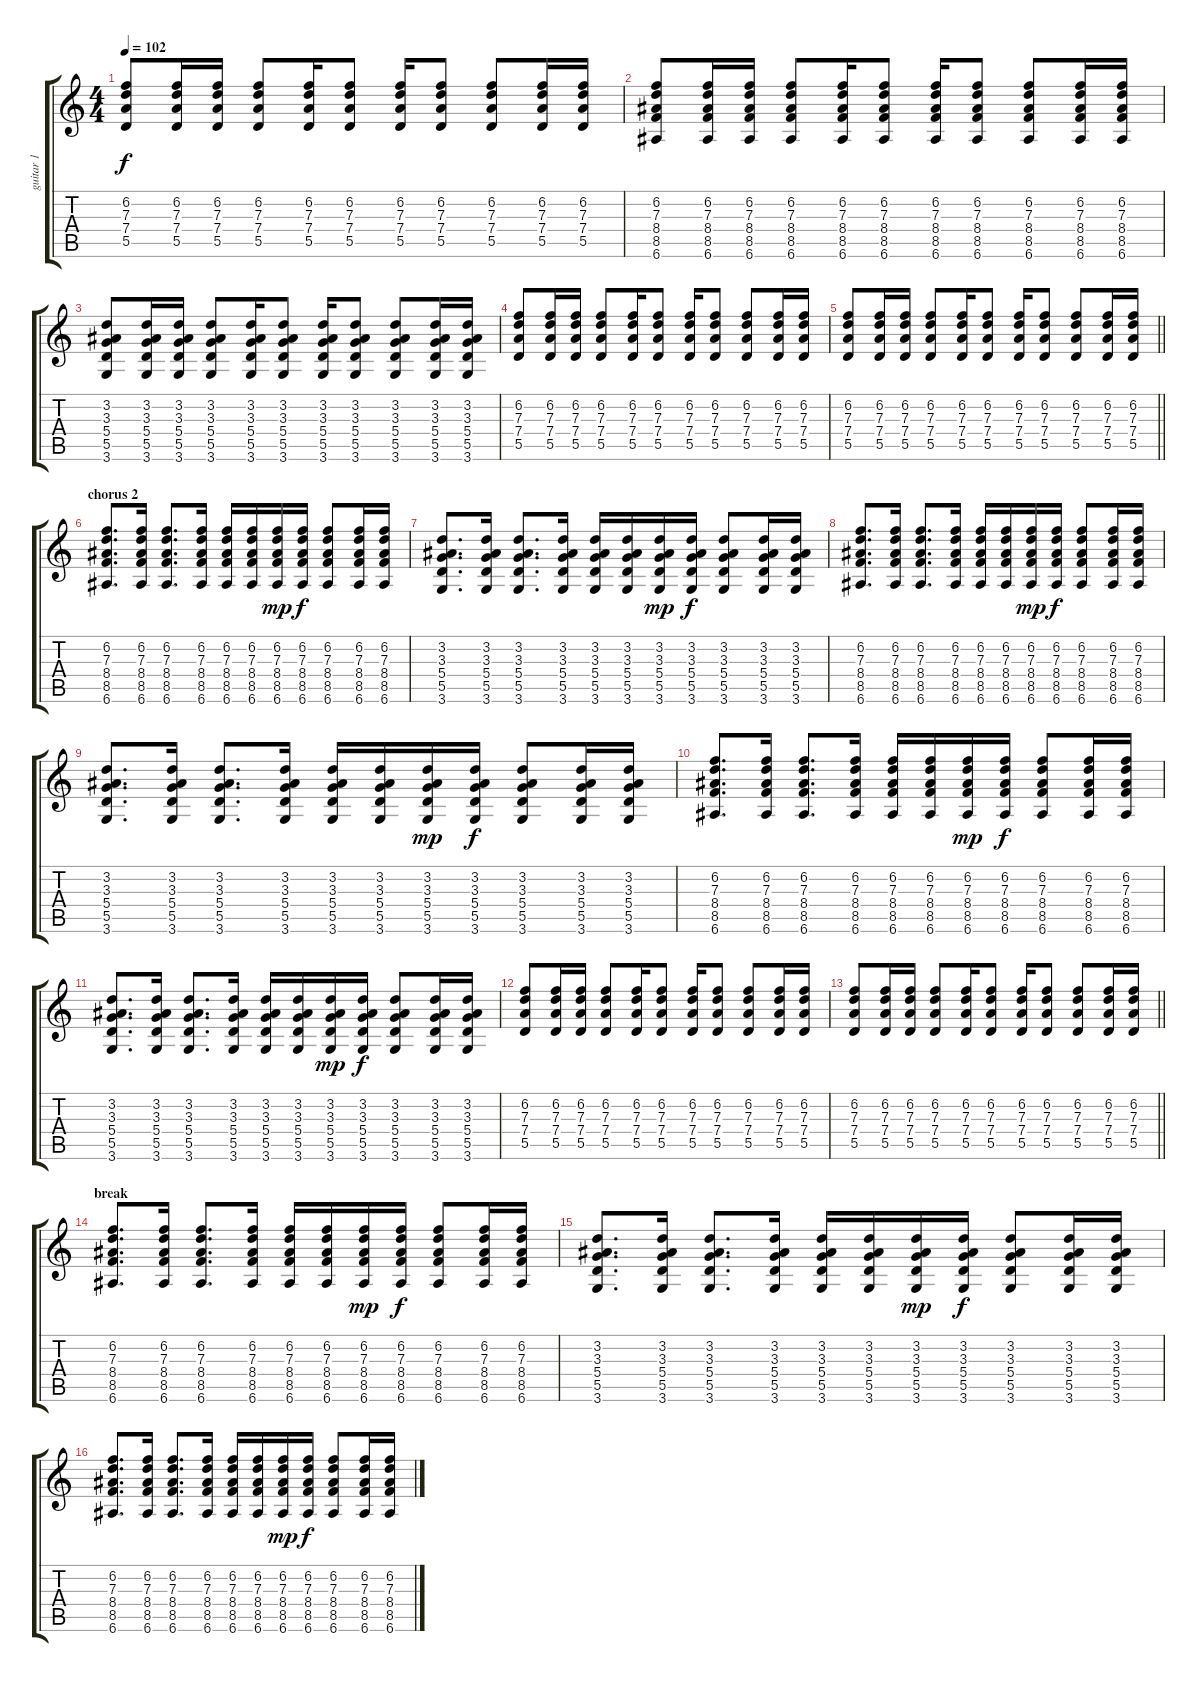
\track ("guitar 1" "guitar 1") {instrument acousticguitarsteel}
\staff {score tabs}
\tuning (E4 B3 G3 D3 A2 E2) {hide}
\ts (4 4)
\tempo 102
\clef g2
\ks c
(6.2 7.3 7.4 5.5).8{dy f} (6.2 7.3 7.4 5.5).16 (6.2 7.3 7.4 5.5).16 (6.2 7.3 7.4 5.5).8 (6.2 7.3 7.4 5.5).16 (6.2 7.3 7.4 5.5).8 (6.2 7.3 7.4 5.5).16 (6.2 7.3 7.4 5.5).8 (6.2 7.3 7.4 5.5).8 (6.2 7.3 7.4 5.5).16 (6.2 7.3 7.4 5.5).16 |
(6.2 7.3 8.4 8.5 6.6).8 (6.2 7.3 8.4 8.5 6.6).16 (6.2 7.3 8.4 8.5 6.6).16 (6.2 7.3 8.4 8.5 6.6).8 (6.2 7.3 8.4 8.5 6.6).16 (6.2 7.3 8.4 8.5 6.6).8 (6.2 7.3 8.4 8.5 6.6).16 (6.2 7.3 8.4 8.5 6.6).8 (6.2 7.3 8.4 8.5 6.6).8 (6.2 7.3 8.4 8.5 6.6).16 (6.2 7.3 8.4 8.5 6.6).16 |
(3.2 3.3 5.4 5.5 3.6).8 (3.2 3.3 5.4 5.5 3.6).16 (3.2 3.3 5.4 5.5 3.6).16 (3.2 3.3 5.4 5.5 3.6).8 (3.2 3.3 5.4 5.5 3.6).16 (3.2 3.3 5.4 5.5 3.6).8 (3.2 3.3 5.4 5.5 3.6).16 (3.2 3.3 5.4 5.5 3.6).8 (3.2 3.3 5.4 5.5 3.6).8 (3.2 3.3 5.4 5.5 3.6).16 (3.2 3.3 5.4 5.5 3.6).16 |
(6.2 7.3 7.4 5.5).8 (6.2 7.3 7.4 5.5).16 (6.2 7.3 7.4 5.5).16 (6.2 7.3 7.4 5.5).8 (6.2 7.3 7.4 5.5).16 (6.2 7.3 7.4 5.5).8 (6.2 7.3 7.4 5.5).16 (6.2 7.3 7.4 5.5).8 (6.2 7.3 7.4 5.5).8 (6.2 7.3 7.4 5.5).16 (6.2 7.3 7.4 5.5).16 |
\barLineRight lightlight
(6.2 7.3 7.4 5.5).8 (6.2 7.3 7.4 5.5).16 (6.2 7.3 7.4 5.5).16 (6.2 7.3 7.4 5.5).8 (6.2 7.3 7.4 5.5).16 (6.2 7.3 7.4 5.5).8 (6.2 7.3 7.4 5.5).16 (6.2 7.3 7.4 5.5).8 (6.2 7.3 7.4 5.5).8 (6.2 7.3 7.4 5.5).16 (6.2 7.3 7.4 5.5).16 |
\section ("" "chorus 2")
(6.2 7.3 8.4 8.5 6.6).8{d} (6.2 7.3 8.4 8.5 6.6).16 (6.2 7.3 8.4 8.5 6.6).8{d} (6.2 7.3 8.4 8.5 6.6).16 (6.2 7.3 8.4 8.5 6.6).16 (6.2 7.3 8.4 8.5 6.6).16 (6.2 7.3 8.4 8.5 6.6).16{dy mp} (6.2 7.3 8.4 8.5 6.6).16{dy f} (6.2 7.3 8.4 8.5 6.6).8 (6.2 7.3 8.4 8.5 6.6).16 (6.2 7.3 8.4 8.5 6.6).16 |
(3.2 3.3 5.4 5.5 3.6).8{d} (3.2 3.3 5.4 5.5 3.6).16 (3.2 3.3 5.4 5.5 3.6).8{d} (3.2 3.3 5.4 5.5 3.6).16 (3.2 3.3 5.4 5.5 3.6).16 (3.2 3.3 5.4 5.5 3.6).16 (3.2 3.3 5.4 5.5 3.6).16{dy mp} (3.2 3.3 5.4 5.5 3.6).16{dy f} (3.2 3.3 5.4 5.5 3.6).8 (3.2 3.3 5.4 5.5 3.6).16 (3.2 3.3 5.4 5.5 3.6).16 |
(6.2 7.3 8.4 8.5 6.6).8{d} (6.2 7.3 8.4 8.5 6.6).16 (6.2 7.3 8.4 8.5 6.6).8{d} (6.2 7.3 8.4 8.5 6.6).16 (6.2 7.3 8.4 8.5 6.6).16 (6.2 7.3 8.4 8.5 6.6).16 (6.2 7.3 8.4 8.5 6.6).16{dy mp} (6.2 7.3 8.4 8.5 6.6).16{dy f} (6.2 7.3 8.4 8.5 6.6).8 (6.2 7.3 8.4 8.5 6.6).16 (6.2 7.3 8.4 8.5 6.6).16 |
(3.2 3.3 5.4 5.5 3.6).8{d} (3.2 3.3 5.4 5.5 3.6).16 (3.2 3.3 5.4 5.5 3.6).8{d} (3.2 3.3 5.4 5.5 3.6).16 (3.2 3.3 5.4 5.5 3.6).16 (3.2 3.3 5.4 5.5 3.6).16 (3.2 3.3 5.4 5.5 3.6).16{dy mp} (3.2 3.3 5.4 5.5 3.6).16{dy f} (3.2 3.3 5.4 5.5 3.6).8 (3.2 3.3 5.4 5.5 3.6).16 (3.2 3.3 5.4 5.5 3.6).16 |
(6.2 7.3 8.4 8.5 6.6).8{d} (6.2 7.3 8.4 8.5 6.6).16 (6.2 7.3 8.4 8.5 6.6).8{d} (6.2 7.3 8.4 8.5 6.6).16 (6.2 7.3 8.4 8.5 6.6).16 (6.2 7.3 8.4 8.5 6.6).16 (6.2 7.3 8.4 8.5 6.6).16{dy mp} (6.2 7.3 8.4 8.5 6.6).16{dy f} (6.2 7.3 8.4 8.5 6.6).8 (6.2 7.3 8.4 8.5 6.6).16 (6.2 7.3 8.4 8.5 6.6).16 |
(3.2 3.3 5.4 5.5 3.6).8{d} (3.2 3.3 5.4 5.5 3.6).16 (3.2 3.3 5.4 5.5 3.6).8{d} (3.2 3.3 5.4 5.5 3.6).16 (3.2 3.3 5.4 5.5 3.6).16 (3.2 3.3 5.4 5.5 3.6).16 (3.2 3.3 5.4 5.5 3.6).16{dy mp} (3.2 3.3 5.4 5.5 3.6).16{dy f} (3.2 3.3 5.4 5.5 3.6).8 (3.2 3.3 5.4 5.5 3.6).16 (3.2 3.3 5.4 5.5 3.6).16 |
(6.2 7.3 7.4 5.5).8 (6.2 7.3 7.4 5.5).16 (6.2 7.3 7.4 5.5).16 (6.2 7.3 7.4 5.5).8 (6.2 7.3 7.4 5.5).16 (6.2 7.3 7.4 5.5).8 (6.2 7.3 7.4 5.5).16 (6.2 7.3 7.4 5.5).8 (6.2 7.3 7.4 5.5).8 (6.2 7.3 7.4 5.5).16 (6.2 7.3 7.4 5.5).16 |
\barLineRight lightlight
(6.2 7.3 7.4 5.5).8 (6.2 7.3 7.4 5.5).16 (6.2 7.3 7.4 5.5).16 (6.2 7.3 7.4 5.5).8 (6.2 7.3 7.4 5.5).16 (6.2 7.3 7.4 5.5).8 (6.2 7.3 7.4 5.5).16 (6.2 7.3 7.4 5.5).8 (6.2 7.3 7.4 5.5).8 (6.2 7.3 7.4 5.5).16 (6.2 7.3 7.4 5.5).16 |
\section ("" "break")
(6.2 7.3 8.4 8.5 6.6).8{d} (6.2 7.3 8.4 8.5 6.6).16 (6.2 7.3 8.4 8.5 6.6).8{d} (6.2 7.3 8.4 8.5 6.6).16 (6.2 7.3 8.4 8.5 6.6).16 (6.2 7.3 8.4 8.5 6.6).16 (6.2 7.3 8.4 8.5 6.6).16{dy mp} (6.2 7.3 8.4 8.5 6.6).16{dy f} (6.2 7.3 8.4 8.5 6.6).8 (6.2 7.3 8.4 8.5 6.6).16 (6.2 7.3 8.4 8.5 6.6).16 |
(3.2 3.3 5.4 5.5 3.6).8{d} (3.2 3.3 5.4 5.5 3.6).16 (3.2 3.3 5.4 5.5 3.6).8{d} (3.2 3.3 5.4 5.5 3.6).16 (3.2 3.3 5.4 5.5 3.6).16 (3.2 3.3 5.4 5.5 3.6).16 (3.2 3.3 5.4 5.5 3.6).16{dy mp} (3.2 3.3 5.4 5.5 3.6).16{dy f} (3.2 3.3 5.4 5.5 3.6).8 (3.2 3.3 5.4 5.5 3.6).16 (3.2 3.3 5.4 5.5 3.6).16 |
(6.2 7.3 8.4 8.5 6.6).8{d} (6.2 7.3 8.4 8.5 6.6).16 (6.2 7.3 8.4 8.5 6.6).8{d} (6.2 7.3 8.4 8.5 6.6).16 (6.2 7.3 8.4 8.5 6.6).16 (6.2 7.3 8.4 8.5 6.6).16 (6.2 7.3 8.4 8.5 6.6).16{dy mp} (6.2 7.3 8.4 8.5 6.6).16{dy f} (6.2 7.3 8.4 8.5 6.6).8 (6.2 7.3 8.4 8.5 6.6).16 (6.2 7.3 8.4 8.5 6.6).16
